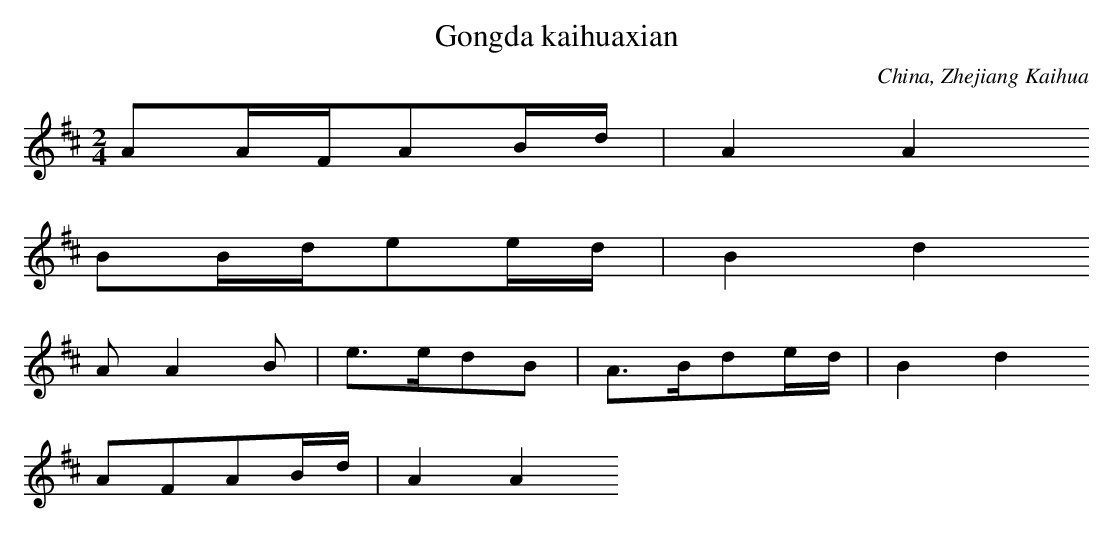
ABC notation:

X:1
T: Gongda kaihuaxian
O: China, Zhejiang Kaihua
M: 2/4
L: 1/16
K: D
A2AFA2Bd | A4A4
B2Bde2ed | B4d4
A2A4B2 | e3ed2B2 | A3Bd2ed | B4d4
A2F2A2Bd | A4A4
